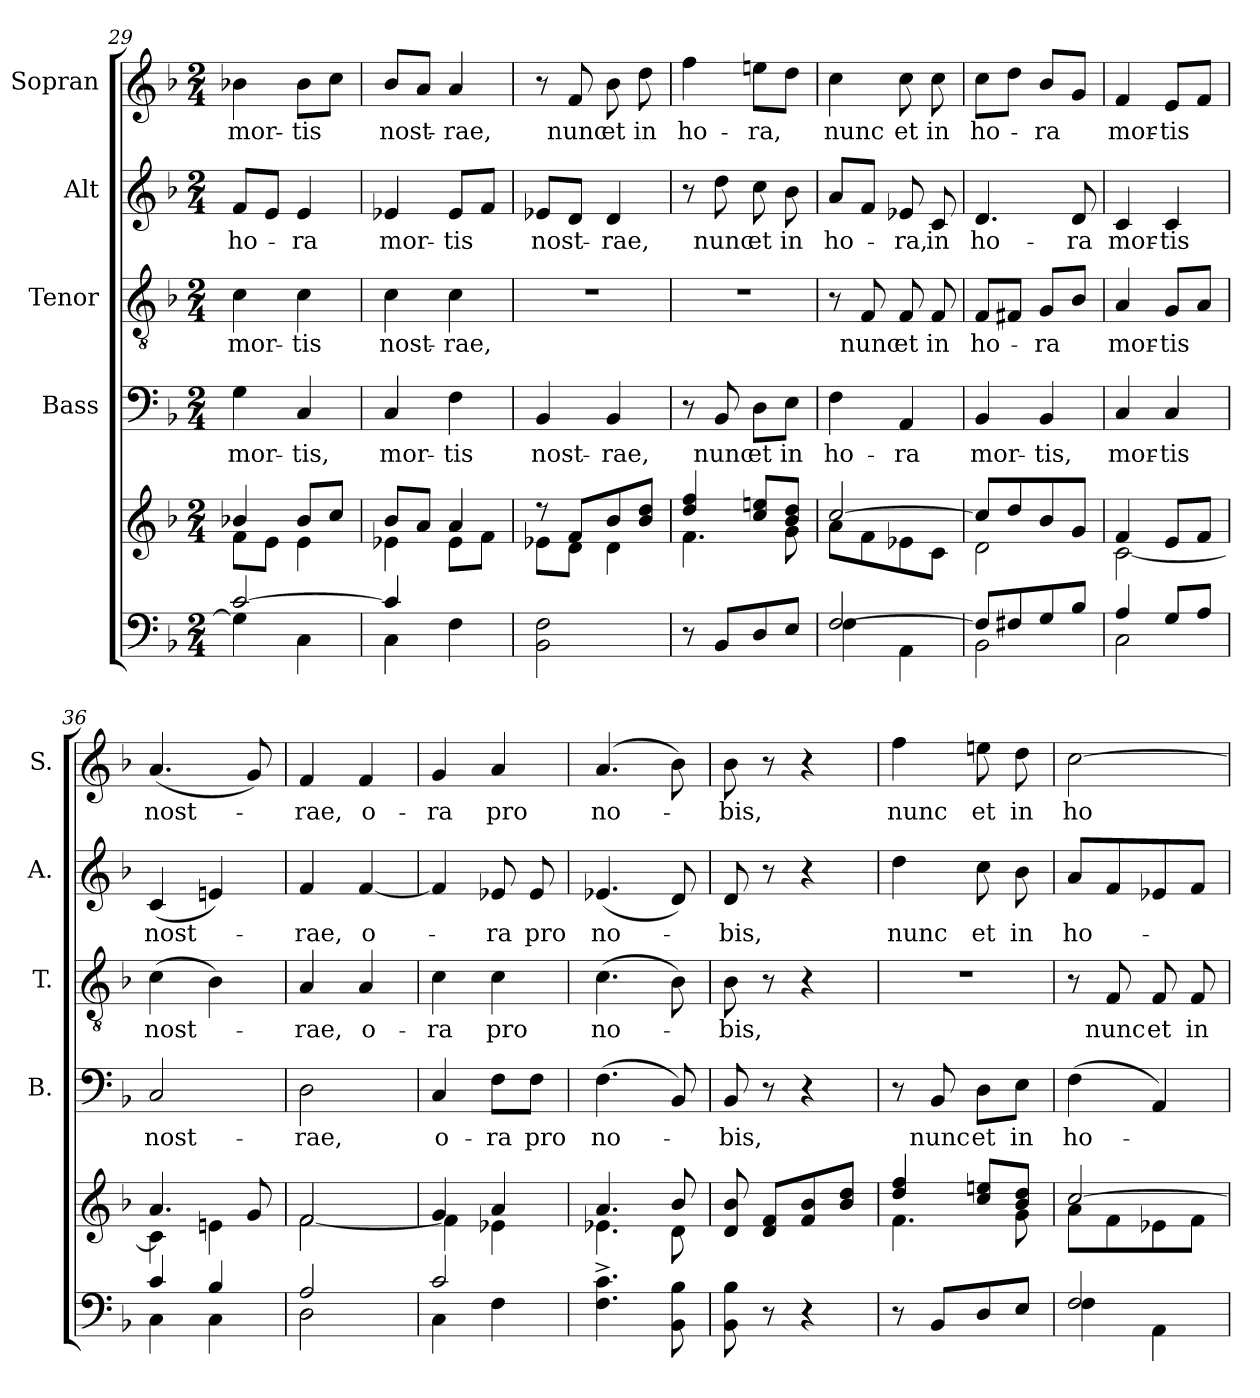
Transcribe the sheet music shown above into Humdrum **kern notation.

**kern	**kern	**kern	**text	**kern	**text	**kern	**text	**kern	**text
*part5	*part5	*part4	*part4	*part3	*part3	*part2	*part2	*part1	*part1
*staff6	*staff5	*staff4	*staff4	*staff3	*staff3	*staff2	*staff2	*staff1	*staff1
*	*	*I"Bass	*	*I"Tenor	*	*I"Alt	*	*I"Sopran	*
*	*	*I'B.	*	*I'T.	*	*I'A.	*	*I'S.	*
*clefF4	*clefG2	*clefF4	*	*clefGv2	*	*clefG2	*	*clefG2	*
*k[b-]	*k[b-]	*k[b-]	*	*k[b-]	*	*k[b-]	*	*k[b-]	*
*F:	*F:	*F:	*	*F:	*	*F:	*	*F:	*
*M2/4	*M2/4	*M2/4	*	*M2/4	*	*M2/4	*	*M2/4	*
=29	=29	=29	=29	=29	=29	=29	=29	=29	=29
*^	*^	*	*	*	*	*	*	*	*
!	!	!	!	!	!LO:LY:b	!	!LO:LY:b	!	!LO:LY:b	!	!LO:LY:b
[>2c/	4G\]	4b-X/	8f\L	4G\	mor-	4c\	mor-	8f/L	ho-	4b-X\	mor-
.	.	.	8e\J	.	.	.	.	8e/J	.	.	.
!	!	!	!	!	!LO:LY:b	!	!LO:LY:b	!	!LO:LY:b	!	!LO:LY:b
.	4C\	8b-/L	4e\	4C/	-tis,	4c\	-tis	4e/	-ra	8b-\L	-tis
.	.	8cc/J	.	.	.	.	.	.	.	8cc\J	.
=30	=30	=30	=30	=30	=30	=30	=30	=30	=30	=30	=30
!	!	!	!	!	!LO:LY:b	!	!LO:LY:b	!	!LO:LY:b	!	!LO:LY:b
4c/]	4C\	8b-/L	4e-X\	4C/	mor-	4c\	nost-	4e-X/	mor-	8b-/L	nost-
.	.	8a/J	.	.	.	.	.	.	.	8a/J	.
!	!	!	!	!	!LO:LY:b	!	!LO:LY:b	!	!LO:LY:b	!	!LO:LY:b
4ryy	4F\	4a/	8e-\L	4F\	-tis	4c\	-rae,	8e-/L	-tis	4a/	-rae,
.	.	.	8f\J	.	.	.	.	8f/J	.	.	.
*v	*v	*	*	*	*	*	*	*	*	*	*
=31	=31	=31	=31	=31	=31	=31	=31	=31	=31	=31
!	!	!	!	!LO:LY:b	!	!	!	!LO:LY:b	!	!
2BB-\ 2F\	8r	8e-X\L	4BB-/	nost-	2r	.	8e-X/L	nost-	8r	.
!	!	!	!	!	!	!	!	!	!	!LO:LY:b
.	8f/L	8d\J	.	.	.	.	8d/J	.	8f/	nunc
!	!	!	!	!LO:LY:b	!	!	!	!LO:LY:b	!	!LO:LY:b
.	8b-/	4d\	4BB-/	-rae,	.	.	4d/	-rae,	8b-\	et
!	!	!	!	!	!	!	!	!	!	!LO:LY:b
.	8b-/ 8dd/J	.	.	.	.	.	.	.	8dd\	in
=32	=32	=32	=32	=32	=32	=32	=32	=32	=32	=32
!	!	!	!	!	!	!	!	!	!	!LO:LY:b
8r	4dd/ 4ff/	4.f\	8r	.	2r	.	8r	.	4ff\	ho-
!	!	!	!	!LO:LY:b	!	!	!	!LO:LY:b	!	!
8BB-/L	.	.	8BB-/	nunc	.	.	8dd\	nunc	.	.
!	!	!	!	!LO:LY:b	!	!	!	!LO:LY:b	!	!LO:LY:b
8D/	8cc/ 8een/L	.	8D\L	et	.	.	8cc\	et	8een\L	-ra,
!	!	!	!	!LO:LY:b	!	!	!	!LO:LY:b	!	!
8E/J	8b-/ 8dd/J	8g\	8E\J	in	.	.	8b-\	in	8dd\J	.
=33	=33	=33	=33	=33	=33	=33	=33	=33	=33	=33
*^	*	*	*	*	*	*	*	*	*	*
!	!	!	!	!	!LO:LY:b	!	!	!	!LO:LY:b	!	!LO:LY:b
[>2F/	4F\	[>2cc/	8a\L	4F\	ho-	8r	.	8a/L	ho-	4cc\	nunc
!	!	!	!	!	!	!	!LO:LY:b	!	!	!	!
.	.	.	8f\	.	.	8F/	nunc	8f/J	.	.	.
!	!	!	!	!	!LO:LY:b	!	!LO:LY:b	!	!LO:LY:b	!	!LO:LY:b
.	4AA\	.	8e-X\	4AA/	-ra	8F/	et	8e-X/	-ra,	8cc\	et
!	!	!	!	!	!	!	!LO:LY:b	!	!LO:LY:b	!	!LO:LY:b
.	.	.	8c\J	.	.	8F/	in	8c/	in	8cc\	in
!!LO:LB:g=z
=34	=34	=34	=34	=34	=34	=34	=34	=34	=34	=34	=34
!	!	!	!	!	!LO:LY:b	!	!LO:LY:b	!	!LO:LY:b	!	!LO:LY:b
8F/L]	2BB-\	8cc/L]	2d\	4BB-/	mor-	8F/L	ho-	4.d/	ho-	8cc\L	ho-
8F#X/	.	8dd/	.	.	.	8F#X/J	.	.	.	8dd\J	.
!	!	!	!	!	!LO:LY:b	!	!LO:LY:b	!	!	!	!LO:LY:b
8G/	.	8b-/	.	4BB-/	-tis,	8G/L	-ra	.	.	8b-/L	-ra
!	!	!	!	!	!	!	!	!	!LO:LY:b	!	!
8B-/J	.	8g/J	.	.	.	8B-/J	.	8d/	-ra	8g/J	.
=35	=35	=35	=35	=35	=35	=35	=35	=35	=35	=35	=35
!	!	!	!	!	!LO:LY:b	!	!LO:LY:b	!	!LO:LY:b	!	!LO:LY:b
4A/	2C\	4f/	[<2c\	4C/	mor-	4A/	mor-	4c/	mor-	4f/	mor-
!	!	!	!	!	!LO:LY:b	!	!LO:LY:b	!	!LO:LY:b	!	!LO:LY:b
8G/L	.	8e/L	.	4C/	-tis	8G/L	-tis	4c/	-tis	8e/L	-tis
8A/J	.	8f/J	.	.	.	8A/J	.	.	.	8f/J	.
=36	=36	=36	=36	=36	=36	=36	=36	=36	=36	=36	=36
!	!	!	!	!	!LO:LY:b	!	!LO:LY:b	!	!LO:LY:b	!	!LO:LY:b
4c/	4C\	4.a/	4c\]	2C/	nost-	(>4c\	nost-	(<4c/	nost-	(<4.a/	nost-
4B-/	4C\	.	4en\	.	.	4B-\)	.	4en/)	.	.	.
.	.	8g/	.	.	.	.	.	.	.	8g/)	.
=37	=37	=37	=37	=37	=37	=37	=37	=37	=37	=37	=37
!	!	!	!	!	!LO:LY:b	!	!LO:LY:b	!	!LO:LY:b	!	!LO:LY:b
2A/	2D\	2f/	[<2f\	2D\	-rae,	4A/	-rae,	4f/	-rae,	4f/	-rae,
!	!	!	!	!	!	!	!LO:LY:b	!	!LO:LY:b	!	!LO:LY:b
.	.	.	.	.	.	4A/	o-	[4f/	o-	4f/	o-
=38	=38	=38	=38	=38	=38	=38	=38	=38	=38	=38	=38
!	!	!	!	!	!LO:LY:b	!	!LO:LY:b	!	!	!	!LO:LY:b
2c/	4C\	4g/	4f\]	4C/	o-	4c\	-ra	4f/]	.	4g/	-ra
!	!	!	!	!	!LO:LY:b	!	!LO:LY:b	!	!LO:LY:b	!	!LO:LY:b
.	4F\	4a/	4e-X\	8F\L	-ra	4c\	pro	8e-X/	-ra	4a/	pro
!	!	!	!	!	!LO:LY:b	!	!	!	!LO:LY:b	!	!
.	.	.	.	8F\J	pro	.	.	8e-/	pro	.	.
*v	*v	*	*	*	*	*	*	*	*	*	*
=39	=39	=39	=39	=39	=39	=39	=39	=39	=39	=39
!	!	!	!	!LO:LY:b	!	!LO:LY:b	!	!LO:LY:b	!	!LO:LY:b
4.F\^> 4.c\^>	4.a/	4.e-X\	(>4.F\	no-	(>4.c\	no-	(<4.e-X/	no-	(4.a/	no-
8BB-\ 8B-\	8b-/	8d\	8BB-/)	.	8B-\)	.	8d/)	.	8b-\)	.
=40	=40	=40	=40	=40	=40	=40	=40	=40	=40	=40
!	!	!	!	!LO:LY:b	!	!LO:LY:b	!	!LO:LY:b	!	!LO:LY:b
*	*v	*v	*	*	*	*	*	*	*	*
8BB-\ 8B-\	8d/ 8b-/	8BB-/	-bis,	8B-\	-bis,	8d/	-bis,	8b-\	-bis,
8r	8d/ 8f/L	8r	.	8r	.	8r	.	8r	.
4r	8f/ 8b-/	4r	.	4r	.	4r	.	4r	.
.	8b-/ 8dd/J	.	.	.	.	.	.	.	.
!!LO:PB:g=z
=41	=41	=41	=41	=41	=41	=41	=41	=41	=41
*	*^	*	*	*	*	*	*	*	*
!	!	!	!	!	!	!	!	!LO:LY:b	!	!LO:LY:b
8r	4dd/ 4ff/	4.f\	8r	.	2r	.	4dd\	nunc	4ff\	nunc
!	!	!	!	!LO:LY:b	!	!	!	!	!	!
8BB-/L	.	.	8BB-/	nunc	.	.	.	.	.	.
!	!	!	!	!LO:LY:b	!	!	!	!LO:LY:b	!	!LO:LY:b
8D/	8cc/ 8een/L	.	8D\L	et	.	.	8cc\	et	8een\	et
!	!	!	!	!LO:LY:b	!	!	!	!LO:LY:b	!	!LO:LY:b
8E/J	8b-/ 8dd/J	8g\	8E\J	in	.	.	8b-\	in	8dd\	in
=42	=42	=42	=42	=42	=42	=42	=42	=42	=42	=42
*^	*	*	*	*	*	*	*	*	*	*
!	!	!	!	!	!LO:LY:b	!	!	!	!LO:LY:b	!	!LO:LY:b
2F/	4F\	[>2cc/	8a\L	(>4F\	ho-	8r	.	8a/L	ho-	[2cc\	ho-
!	!	!	!	!	!	!	!LO:LY:b	!	!	!	!
.	.	.	8f\	.	.	8F/	nunc	8f/	.	.	.
!	!	!	!	!	!	!	!LO:LY:b	!	!	!	!
.	4AA\	.	8e-X\	4AA/)	.	8F/	et	8e-X/	.	.	.
!	!	!	!	!	!	!	!LO:LY:b	!	!	!	!
.	.	.	8f\J	.	.	8F/	in	8f/J	.	.	.
*v	*v	*	*	*	*	*	*	*	*	*	*
*	*v	*v	*	*	*	*	*	*	*	*
=	=	=	=	=	=	=	=	=	=
*-	*-	*-	*-	*-	*-	*-	*-	*-	*-
